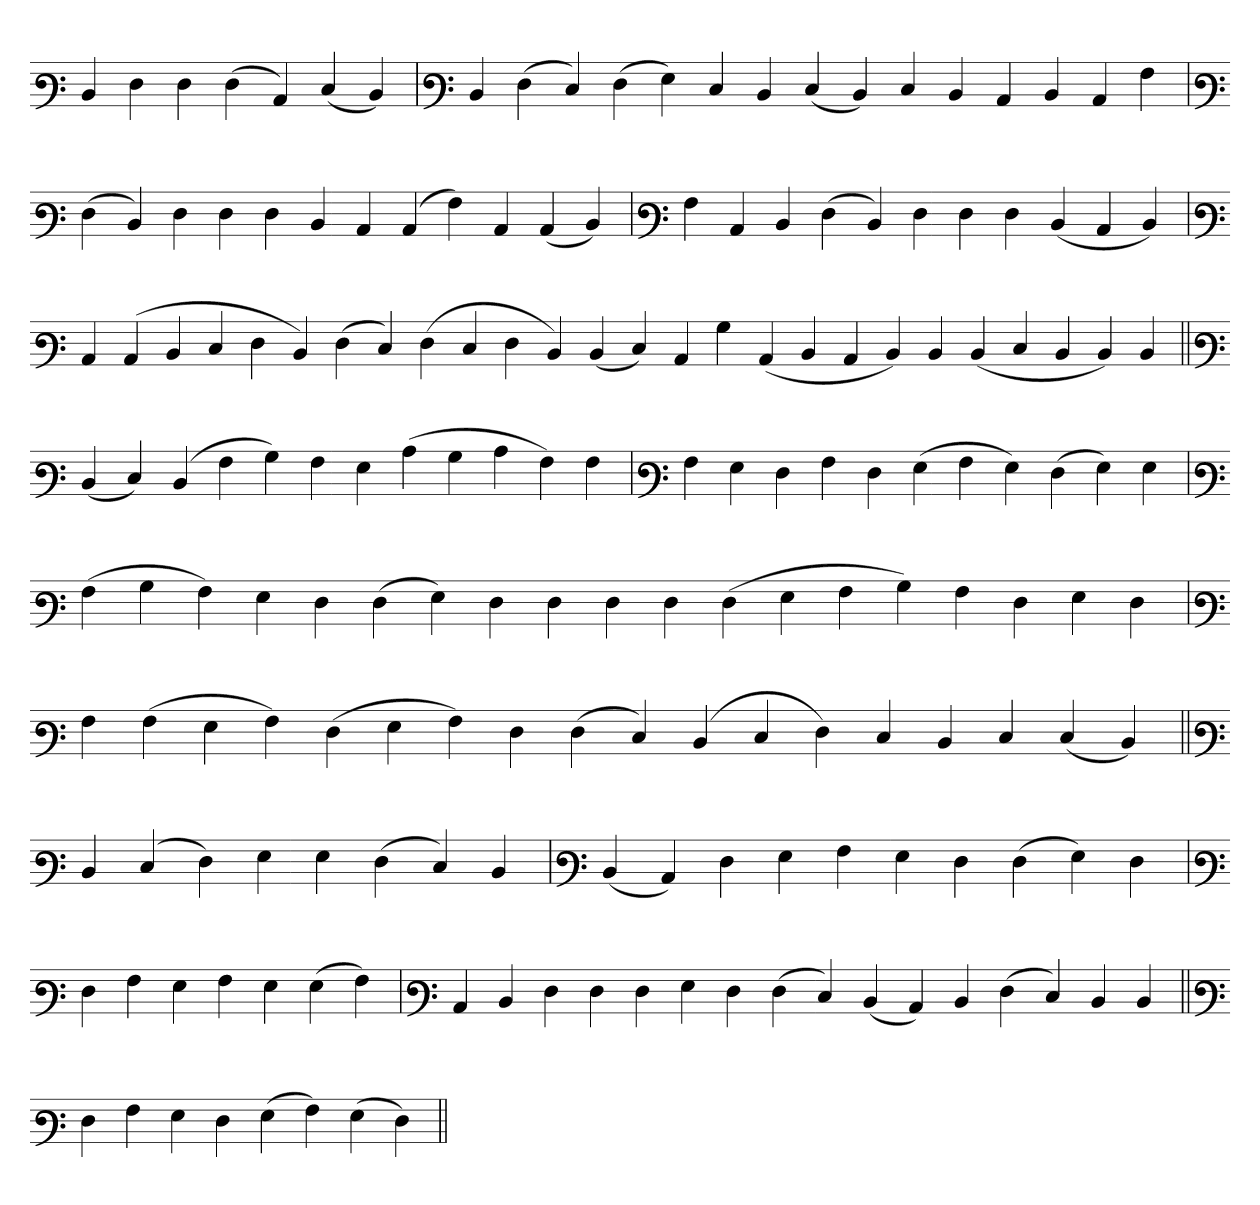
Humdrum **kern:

**kern
*part1
*staff1
*clefF3
=
4D
4F
4F
(4F
4C)
(4E
4D)
=`
*clefF3
4D
(4F
4E)
(4F
4G)
4E
4D
(4E
4D)
4E
4D
4C
4D
4C
4A
=`
*clefF3
(4F
4D)
4F
4F
4F
4D
4C
(4C
4A)
4C
(4C
4D)
=
*clefF3
4A
4C
4D
(4F
4D)
4F
4F
4F
(4D
4C
4D)
=`
*clefF3
4C
(4C
4D
4E
4F
4D)
(4F
4E)
(4F
4E
4F
4D)
(4D
4E)
4C
4B
(4C
4D
4C
4D)
4D
(4D
4E
4D
4D)
4D
=||
*clefF3
(4D
4E)
(4D
4A
4B)
4A
4G
(4c
4B
4c
4A)
4A
=`
*clefF3
4A
4G
4F
4A
4F
(4G
4A
4G)
(4F
4G)
4G
='
*clefF3
(4A
4B
4A)
4G
4F
(4F
4G)
4F
4F
4F
4F
(4F
4G
4A
4B)
4A
4F
4G
4F
='
*clefF3
4A
(4A
4G
4A)
(4F
4G
4A)
4F
(4F
4E)
(4D
4E
4F)
4E
4D
4E
(4E
4D)
=||
*clefF3
4D
(4E
4F)
4G
4G
(4F
4E)
4D
=`
*clefF3
(4D
4C)
4F
4G
4A
4G
4F
(4F
4G)
4F
='
*clefF3
4F
4A
4G
4A
4G
(4G
4A)
='
*clefF3
4C
4D
4F
4F
4F
4G
4F
(4F
4E)
(4D
4C)
4D
(4F
4E)
4D
4D
=||
*clefF3
4F
4A
4G
4F
(4G
4A)
(4G
4F)
=||
*-
